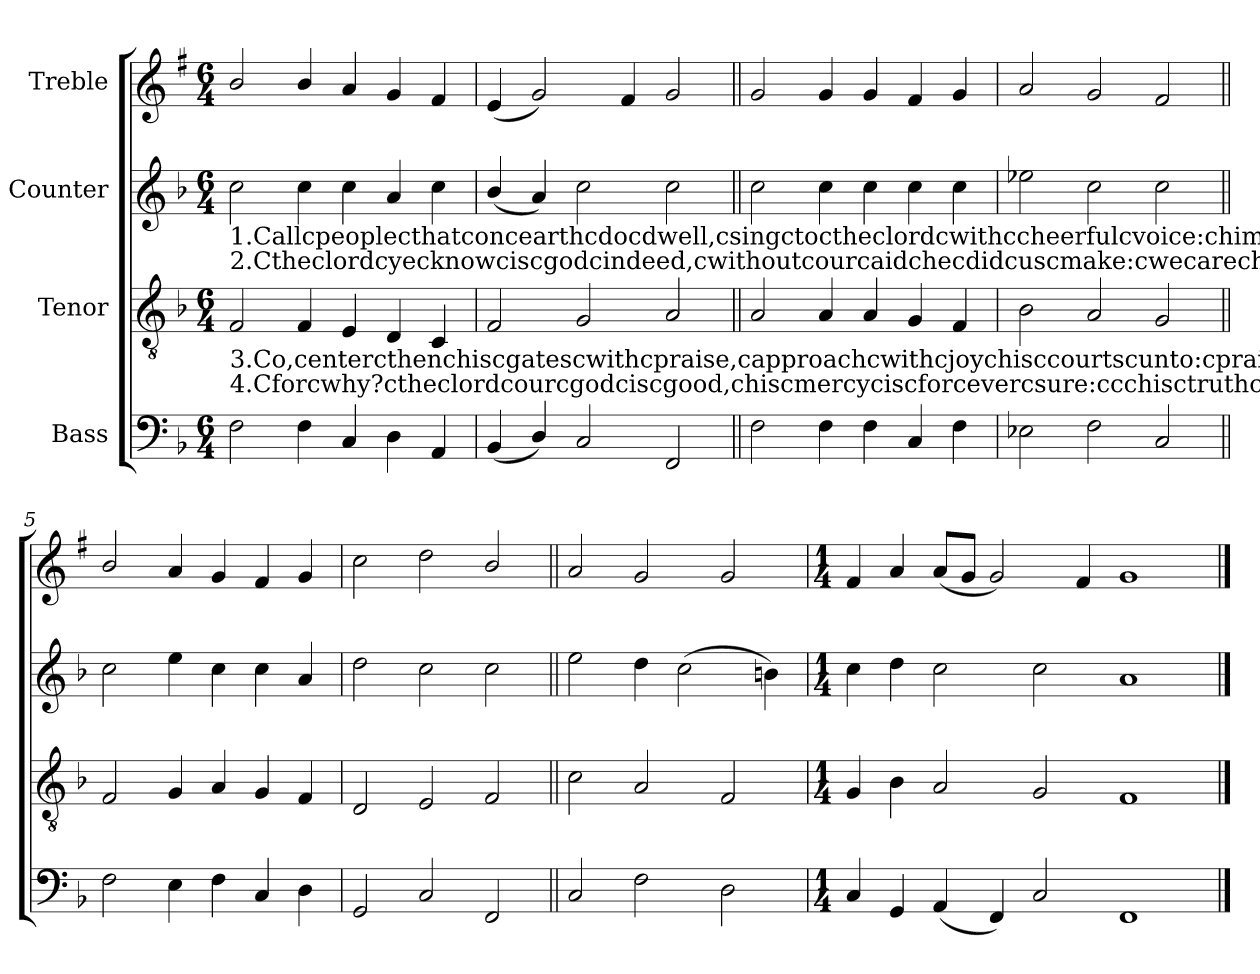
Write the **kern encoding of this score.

**kern	**kern	**kern	**kern
*part4	*part3	*part2	*part1
*staff4	*staff3	*staff2	*staff1
*I"Bass	*I"Tenor	*I"Counter	*I"Treble
!!LO:PB:g=z
*stria5	*stria5	*stria5	*stria5
*clefF4	*clefGv2	*clefG2	*clefG2
*	*	*	*ITrd1c2
*k[b-]	*k[b-]	*k[b-]	*k[b-]
*F:	*F:	*F:	*F:
*M6/4	*M6/4	*M6/4	*M6/4
=1	=1	=1	=1
!	!	!LO:TX:b:t=1.Callcpeoplecthatconcearthcdocdwell,csingctoctheclordcwithccheerfulcvoice&colon;chimcservecwithcfear,chiscpraisecforthctell,ccomecyecbeforechimcandcrejoice.	!
!	!LO:TX:a:t=2.Ctheclordcyecknowciscgodcindeed,cwithoutcourcaidchecdidcuscmake&colon;cwecarechiscflock,checdothcuscfeed,candcforchiscccccccccccsheepchecdothcccusccccctake.	!	!
!	!LO:TX:b:t=3.Co,centercthenchiscgatescwithcpraise,capproachcwithcjoychisccourtscunto&colon;cpraise,claud,candcblesschiscnamecalways,ccforcitciscseemlycsocccccctocccccdo.C	!	!
!LO:TX:a:t=4.Cforcwhy?ctheclordcourcgodciscgood,chiscmercyciscforcevercsure&colon;ccchisctruthcatcallctimescfirmlycstood,candcshallcfromccccccccccagectocagecccccccccendure.	!	!	!
2F\	2F/	2cc\	2a/
4F\	4F/	4cc\	4a/
4C/	4E/	4cc\	4g/
4D\	4D/	4a/	4f/
4AA/	4C/	4cc\	4e>/
=2	=2	=2	=2
(<4BB-/	2F/	(<4b-/	(<4d/
4D/)	.	4a/)	2f/)
2C/	2G/	2cc\	.
.	.	.	4e/
2FF/	2A/	2cc\	2f/
=3||	=3||	=3||	=3||
2F\	2A/	2cc\	2f/
4F\	4A/	4cc\	4f/
4F\	4A/	4cc\	4f/
4C/	4G/	4cc\	4e/
4F\	4F/	4cc\	4f>/
=4	=4	=4	=4
2E-X\	2B-\	2ee-X\	2g/
2F\	2A/	2cc\	2f/
2C/	2G/	2cc\	2e/
=5||	=5||	=5||	=5||
2F\	2F/	2cc\	2a/
4E\	4G/	4ee\	4g/
4F\	4A/	4cc\	4f/
4C/	4G/	4cc\	4e/
4D\	4F/	4a/	4f/
=6	=6	=6	=6
2GG/	2D/	2dd\	2b-\
2C/	2E/	2cc\	2cc\
2FF/	2F/	2cc\	2a/
!!LO:LB:g=z
=7||	=7||	=7||	=7||
2C/	2c\	2ee\	2g/
2F\	2A/	4dd\	2f/
.	.	(>2cc\	.
2D\	2F/	.	2f/
.	.	4bn\)	.
=8	=8	=8	=8
*M1/4	*M1/4	*M1/4	*M1/4
4C/	4G/	4cc\	4e/
4GG/	4B-\	4dd\	4g/
(<4AA/	2A/	2cc\	(<8g/L
.	.	.	8f/J
4FF/)	.	.	2f/)
2C/	2G/	2cc\	.
.	.	.	4e/
1FF	1F	1a	1f
==	==	==	==
*-	*-	*-	*-
